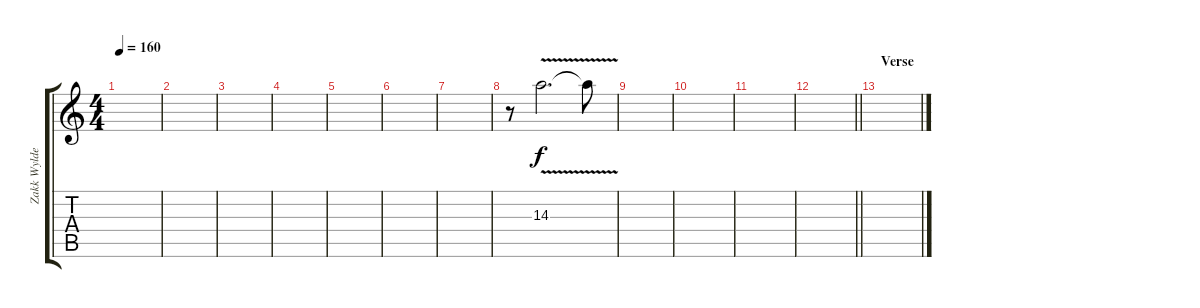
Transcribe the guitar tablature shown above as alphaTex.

\track ("Zakk Wylde" "Zakk Wylde") {instrument overdrivenguitar}
\staff {score tabs}
\tuning (E4 B3 G3 D3 A2 E2) {hide}
\ts (4 4)
\tempo 160
\clef g2
\ks aminor
|
|
|
|
|
|
|
r.8 14.3{v}.2{d} 14.3{t}.8 |
|
|
|
\barLineRight lightlight
|
\section ("" "Verse")
